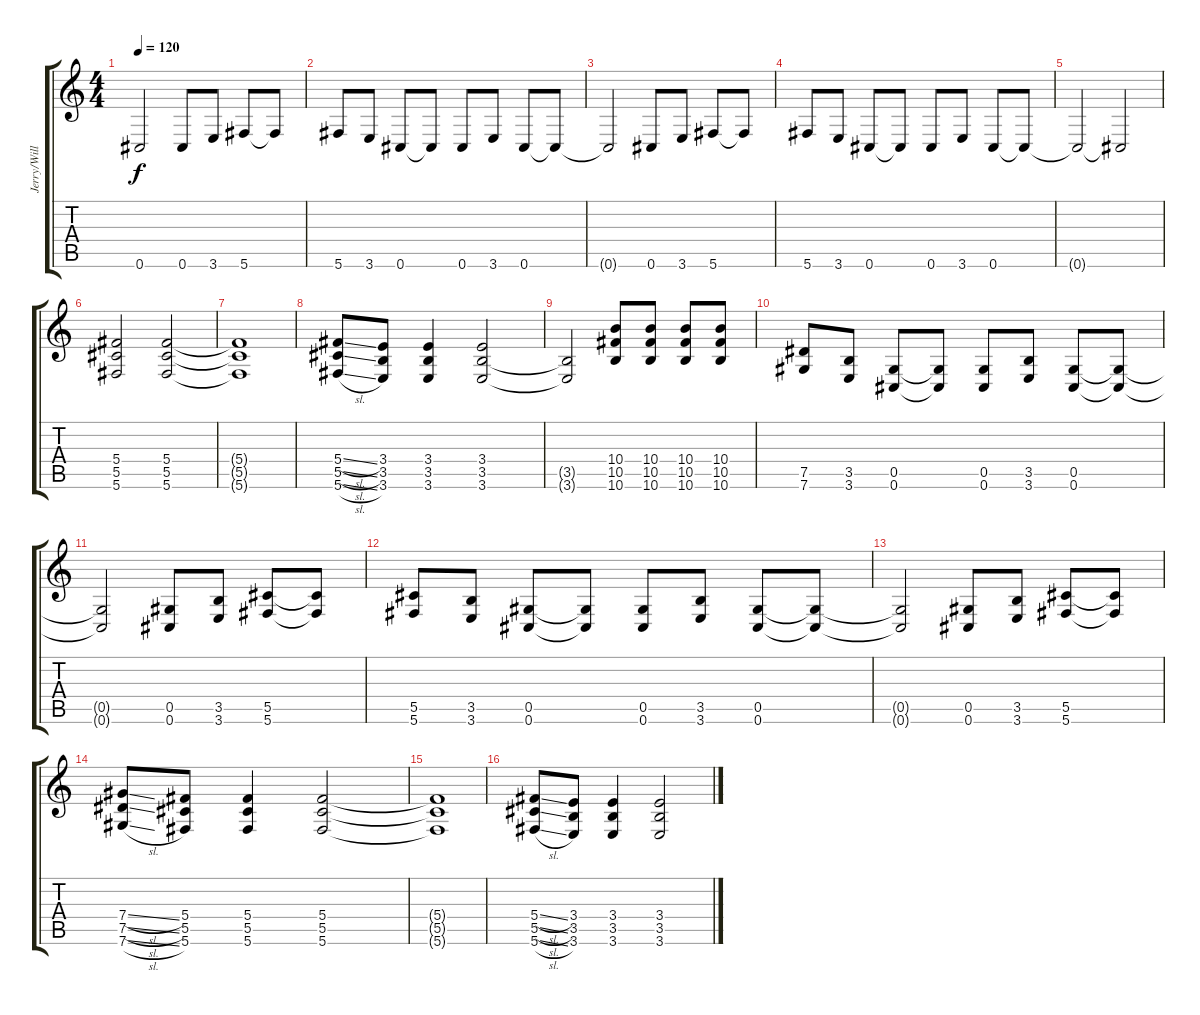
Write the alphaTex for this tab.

\track ("Jerry/Will" "Jerry/Will") {instrument overdrivenguitar}
\staff {score tabs}
\tuning (Eb4 Bb3 Gb3 Db3 Ab2 Db2) {hide}
\ts (4 4)
\tempo 120
\clef g2
\ks c
0.6{t}.2{dy f} 0.6.8 3.6.8 5.6.8 5.6{t}.8 |
5.6.8 3.6.8 0.6.8 0.6{t}.8 0.6.8 3.6.8 0.6.8 0.6{t}.8 |
0.6{t}.2 0.6.8 3.6.8 5.6.8 5.6{t}.8 |
5.6.8 3.6.8 0.6.8 0.6{t}.8 0.6.8 3.6.8 0.6.8 0.6{t}.8 |
0.6{t}.2 0.6{t}.2 |
(5.4 5.5 5.6).2 (5.4 5.5 5.6).2 |
(5.4{t} 5.5{t} 5.6{t}).1 |
(5.4{sl} 5.5{sl} 5.6{sl}).8 (3.4 3.5 3.6).8 (3.4 3.5 3.6).4 (3.4 3.5 3.6).2 |
(3.5{t} 3.6{t}).2{volume 6} (10.4 10.5 10.6).8{volume 13} (10.4 10.5 10.6).8 (10.4 10.5 10.6).8 (10.4 10.5 10.6).8 |
(7.5 7.6).8 (3.5 3.6).8 (0.5 0.6).8 (0.5{t} 0.6{t}).8 (0.5 0.6).8 (3.5 3.6).8 (0.5 0.6).8 (0.5{t} 0.6{t}).8 |
(0.5{t} 0.6{t}).2 (0.5 0.6).8 (3.5 3.6).8 (5.5 5.6).8 (5.5{t} 5.6{t}).8 |
(5.5 5.6).8 (3.5 3.6).8 (0.5 0.6).8 (0.5{t} 0.6{t}).8 (0.5 0.6).8 (3.5 3.6).8 (0.5 0.6).8 (0.5{t} 0.6{t}).8 |
(0.5{t} 0.6{t}).2 (0.5 0.6).8 (3.5 3.6).8 (5.5 5.6).8 (5.5{t} 5.6{t}).8 |
(7.4{sl} 7.5{sl} 7.6{sl}).8 (5.4 5.5 5.6).8 (5.4 5.5 5.6).4 (5.4 5.5 5.6).2 |
(5.4{t} 5.5{t} 5.6{t}).1 |
(5.4{sl} 5.5{sl} 5.6{sl}).8 (3.4 3.5 3.6).8 (3.4 3.5 3.6).4 (3.4 3.5 3.6).2
